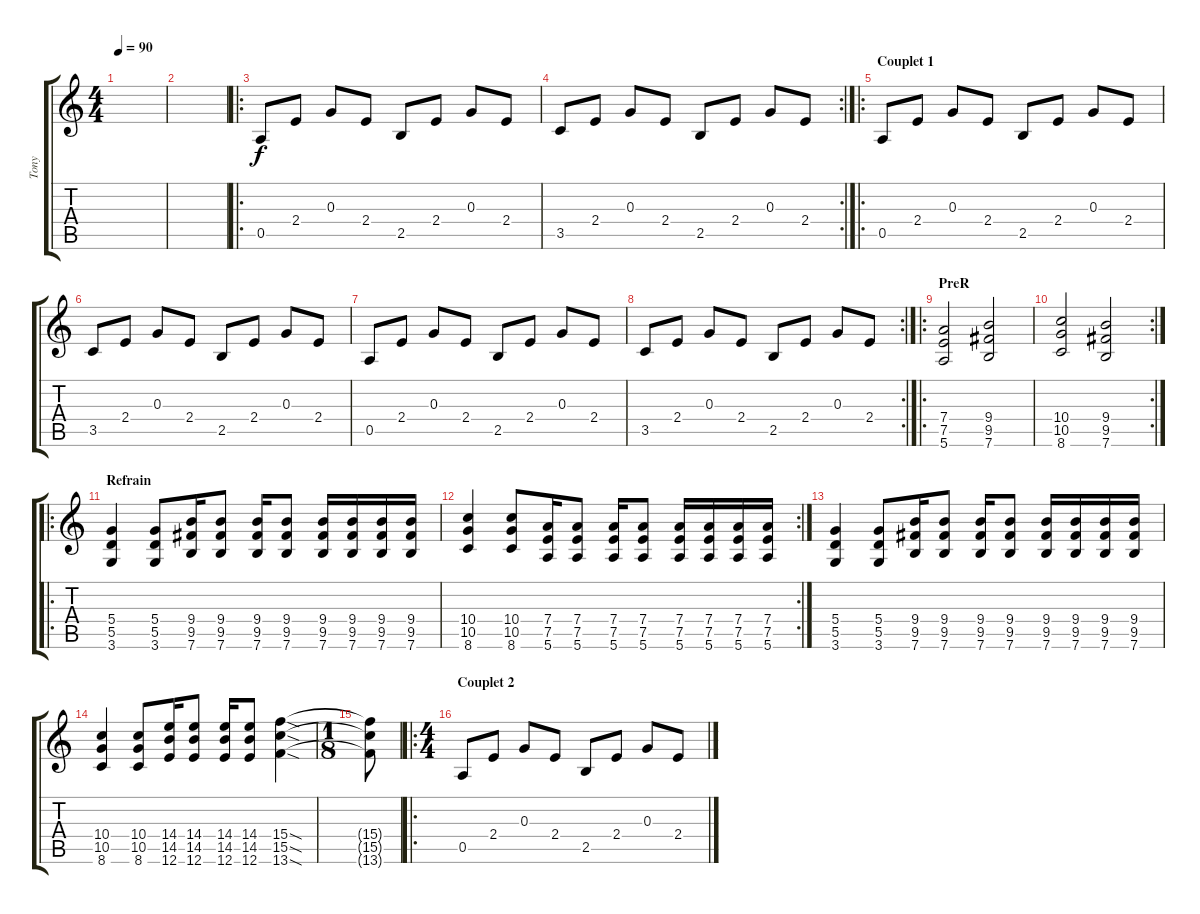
\track ("Tony" "Tony") {instrument distortionguitar}
\staff {score tabs}
\tuning (E4 B3 G3 D3 A2 E2) {hide}
\ts (4 4)
\tempo 90
\clef g2
\ks c
|
|
\ro
0.5.8 2.4.8 0.3.8 2.4.8 2.5.8 2.4.8 0.3.8 2.4.8 |
\rc 2
3.5.8 2.4.8 0.3.8 2.4.8 2.5.8 2.4.8 0.3.8 2.4.8 |
\ro
\section ("" "Couplet 1")
0.5.8 2.4.8 0.3.8 2.4.8 2.5.8 2.4.8 0.3.8 2.4.8 |
3.5.8 2.4.8 0.3.8 2.4.8 2.5.8 2.4.8 0.3.8 2.4.8 |
0.5.8 2.4.8 0.3.8 2.4.8 2.5.8 2.4.8 0.3.8 2.4.8 |
\rc 2
3.5.8 2.4.8 0.3.8 2.4.8 2.5.8 2.4.8 0.3.8 2.4.8 |
\ro
\section ("" "PreR")
(7.4 7.5 5.6).2 (9.4 9.5 7.6).2 |
\rc 2
(10.4 10.5 8.6).2 (9.4 9.5 7.6).2 |
\ro
\section ("" "Refrain")
(5.4 5.5 3.6).4 (5.4 5.5 3.6).8 (9.4 9.5 7.6).16 (9.4 9.5 7.6).8 (9.4 9.5 7.6).16 (9.4 9.5 7.6).8 (9.4 9.5 7.6).16 (9.4 9.5 7.6).16 (9.4 9.5 7.6).16 (9.4 9.5 7.6).16 |
\rc 2
(10.4 10.5 8.6).4 (10.4 10.5 8.6).8 (7.4 7.5 5.6).16 (7.4 7.5 5.6).8 (7.4 7.5 5.6).16 (7.4 7.5 5.6).8 (7.4 7.5 5.6).16 (7.4 7.5 5.6).16 (7.4 7.5 5.6).16 (7.4 7.5 5.6).16 |
(5.4 5.5 3.6).4 (5.4 5.5 3.6).8 (9.4 9.5 7.6).16 (9.4 9.5 7.6).8 (9.4 9.5 7.6).16 (9.4 9.5 7.6).8 (9.4 9.5 7.6).16 (9.4 9.5 7.6).16 (9.4 9.5 7.6).16 (9.4 9.5 7.6).16 |
(10.4 10.5 8.6).4 (10.4 10.5 8.6).8 (14.4 14.5 12.6).16 (14.4 14.5 12.6).8 (14.4 14.5 12.6).16 (14.4 14.5 12.6).8 (15.4{sod} 15.5{sod} 13.6{sod}).4 |
\ts (1 8)
(15.4{t} 15.5{t} 13.6{t}).8 |
\ro
\ts (4 4)
\section ("" "Couplet 2")
0.5.8 2.4.8 0.3.8 2.4.8 2.5.8 2.4.8 0.3.8 2.4.8
